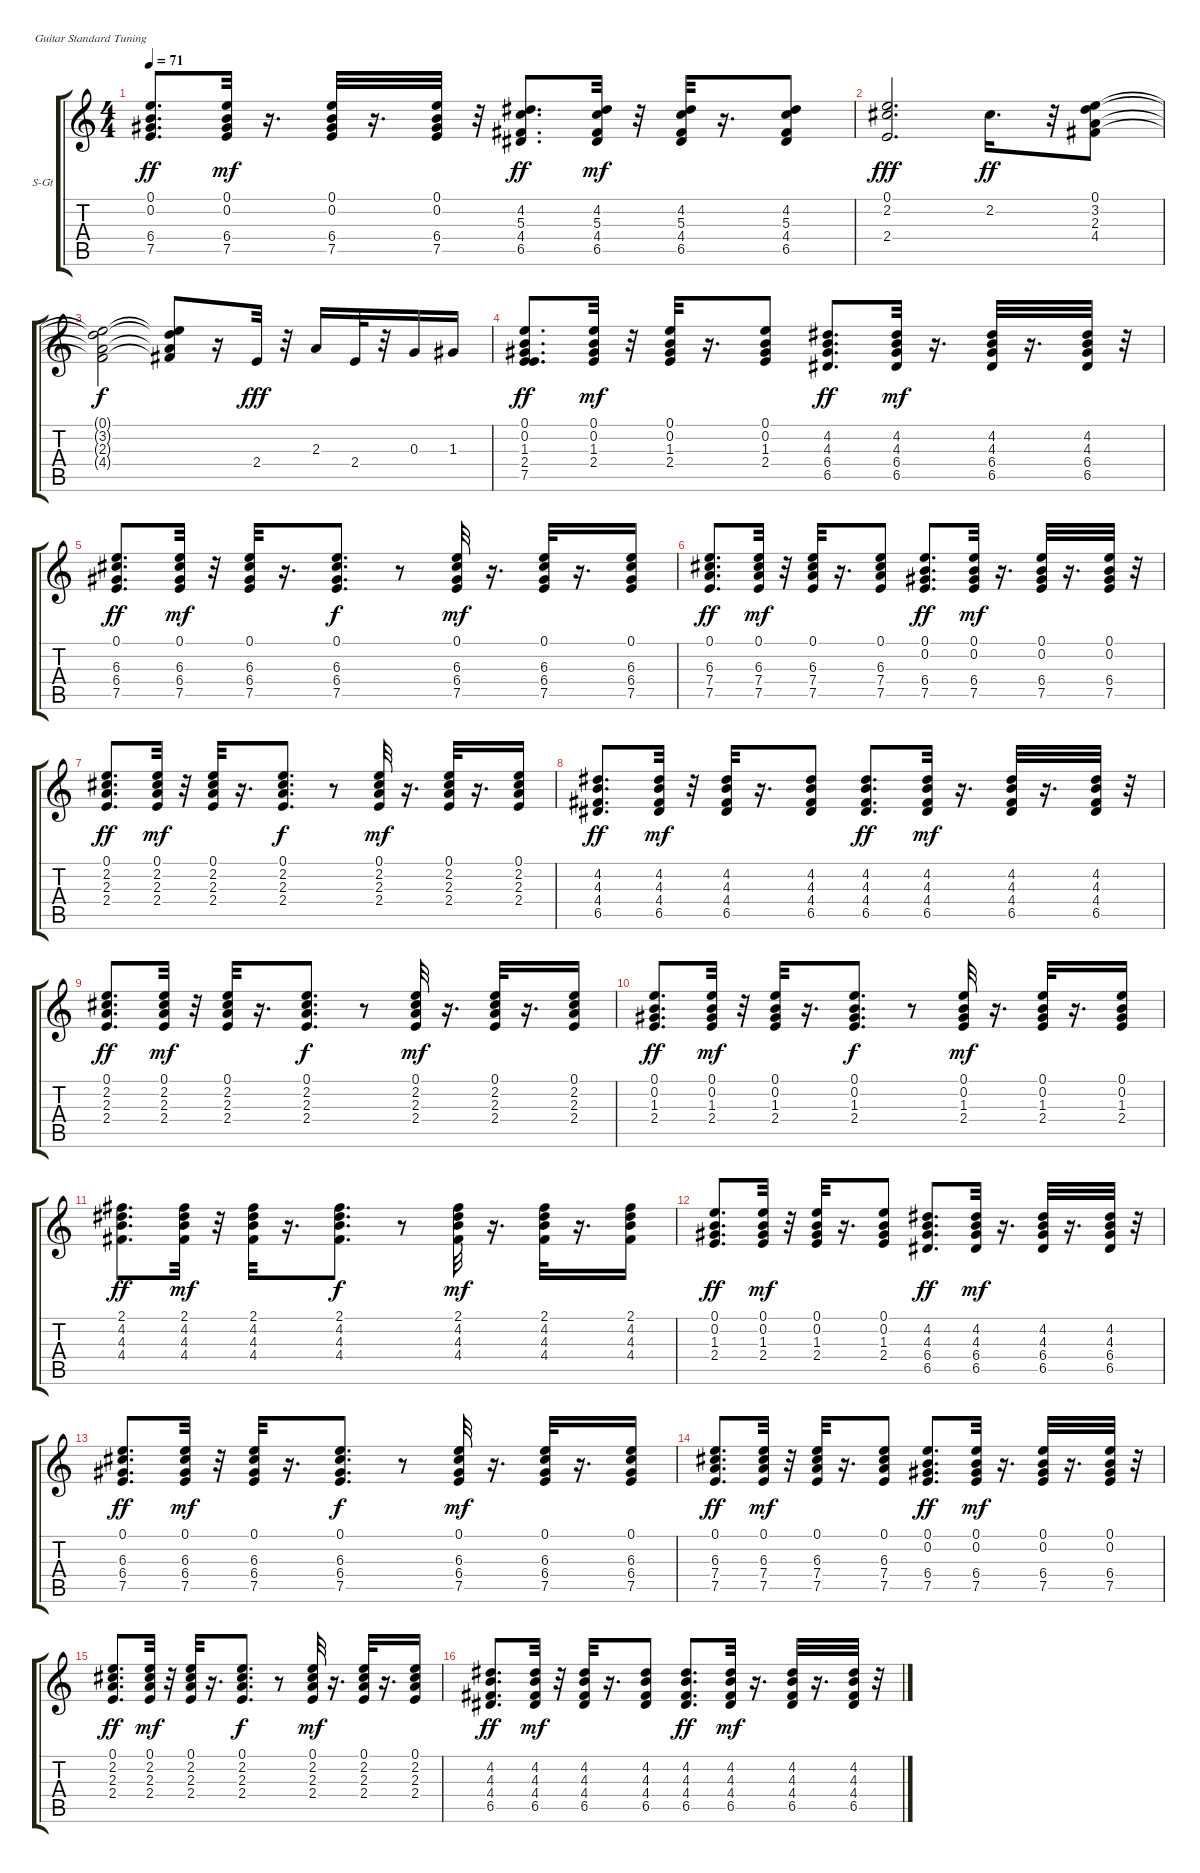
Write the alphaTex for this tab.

\bracketExtendMode groupsimilarinstruments
\firstSystemTrackNameOrientation horizontal
\otherSystemsTrackNameOrientation horizontal
\track ("Гитара 1" "S-Gt") {instrument acousticguitarsteel}
\staff {score tabs}
\tuning (E4 B3 G3 D3 A2 E2)
\ts (4 4)
\tempo 71
\clef g2
\ks c
(0.1 0.2 6.4 7.5).8{d dy ff} (0.1 0.2 6.4 7.5).32{dy mf} r.16{d} (0.1 0.2 6.4 7.5).32 r.16{d} (0.1 0.2 6.4 7.5).32 r.32 (4.2 5.3 4.4 6.5).8{d dy ff} (4.2 5.3 4.4 6.5).32{dy mf} r.32 (4.2 5.3 4.4 6.5).32 r.16{d} (4.2 5.3 4.4 6.5).8 |
(0.1 2.2 2.4).2{d dy fff} 2.2.16{d dy ff} r.32 (0.1 3.2 2.3 4.4).8 |
(0.1{t} 3.2{t} 2.3{t} 4.4{t}).2{dy f} (0.1{t} 3.2{t} 2.3{t} 4.4{t}).8 r.16 2.4.32{dy fff} r.32 2.3.16 2.4.32 r.32 0.3.16 1.3.16 |
(0.1 0.2 1.3 2.4 7.5).8{d dy ff} (0.1 0.2 1.3 2.4).32{dy mf} r.32 (0.1 0.2 1.3 2.4).32 r.16{d} (0.1 0.2 1.3 2.4).8 (4.2 4.3 6.4 6.5).8{d dy ff} (4.2 4.3 6.4 6.5).32{dy mf} r.16{d} (4.2 4.3 6.4 6.5).32 r.16{d} (4.2 4.3 6.4 6.5).32 r.32 |
(0.1 6.3 6.4 7.5).8{d dy ff} (0.1 6.3 6.4 7.5).32{dy mf} r.32 (0.1 6.3 6.4 7.5).32 r.16{d} (0.1 6.3 6.4 7.5).8{d dy f} r.8 (0.1 6.3 6.4 7.5).32{dy mf} r.16{d} (0.1 6.3 6.4 7.5).32 r.16{d} (0.1 6.3 6.4 7.5).16 |
(0.1 6.3 7.4 7.5).8{d dy ff} (0.1 6.3 7.4 7.5).32{dy mf} r.32 (0.1 6.3 7.4 7.5).32 r.16{d} (0.1 6.3 7.4 7.5).8 (0.1 0.2 6.4 7.5).8{d dy ff} (0.1 0.2 6.4 7.5).32{dy mf} r.16{d} (0.1 0.2 6.4 7.5).32 r.16{d} (0.1 0.2 6.4 7.5).32 r.32 |
(0.1 2.2 2.3 2.4).8{d dy ff} (0.1 2.2 2.3 2.4).32{dy mf} r.32 (0.1 2.2 2.3 2.4).32 r.16{d} (0.1 2.2 2.3 2.4).8{d dy f} r.8 (0.1 2.2 2.3 2.4).32{dy mf} r.16{d} (0.1 2.2 2.3 2.4).32 r.16{d} (0.1 2.2 2.3 2.4).16 |
(4.2 4.3 4.4 6.5).8{d dy ff} (4.2 4.3 4.4 6.5).32{dy mf} r.32 (4.2 4.3 4.4 6.5).32 r.16{d} (4.2 4.3 4.4 6.5).8 (4.2 4.3 4.4 6.5).8{d dy ff} (4.2 4.3 4.4 6.5).32{dy mf} r.16{d} (4.2 4.3 4.4 6.5).32 r.16{d} (4.2 4.3 4.4 6.5).32 r.32 |
(0.1 2.2 2.3 2.4).8{d dy ff} (0.1 2.2 2.3 2.4).32{dy mf} r.32 (0.1 2.2 2.3 2.4).32 r.16{d} (0.1 2.2 2.3 2.4).8{d dy f} r.8 (0.1 2.2 2.3 2.4).32{dy mf} r.16{d} (0.1 2.2 2.3 2.4).32 r.16{d} (0.1 2.2 2.3 2.4).16 |
(0.1 0.2 1.3 2.4).8{d dy ff} (0.1 0.2 1.3 2.4).32{dy mf} r.32 (0.1 0.2 1.3 2.4).32 r.16{d} (0.1 0.2 1.3 2.4).8{d dy f} r.8 (0.1 0.2 1.3 2.4).32{dy mf} r.16{d} (0.1 0.2 1.3 2.4).32 r.16{d} (0.1 0.2 1.3 2.4).16 |
(2.1 4.2 4.3 4.4).8{d dy ff} (2.1 4.2 4.3 4.4).32{dy mf} r.32 (2.1 4.2 4.3 4.4).32 r.16{d} (2.1 4.2 4.3 4.4).8{d dy f} r.8 (2.1 4.2 4.3 4.4).32{dy mf} r.16{d} (2.1 4.2 4.3 4.4).32 r.16{d} (2.1 4.2 4.3 4.4).16 |
(0.1 0.2 1.3 2.4).8{d dy ff} (0.1 0.2 1.3 2.4).32{dy mf} r.32 (0.1 0.2 1.3 2.4).32 r.16{d} (0.1 0.2 1.3 2.4).8 (4.2 4.3 6.4 6.5).8{d dy ff} (4.2 4.3 6.4 6.5).32{dy mf} r.16{d} (4.2 4.3 6.4 6.5).32 r.16{d} (4.2 4.3 6.4 6.5).32 r.32 |
(0.1 6.3 6.4 7.5).8{d dy ff} (0.1 6.3 6.4 7.5).32{dy mf} r.32 (0.1 6.3 6.4 7.5).32 r.16{d} (0.1 6.3 6.4 7.5).8{d dy f} r.8 (0.1 6.3 6.4 7.5).32{dy mf} r.16{d} (0.1 6.3 6.4 7.5).32 r.16{d} (0.1 6.3 6.4 7.5).16 |
(0.1 6.3 7.4 7.5).8{d dy ff} (0.1 6.3 7.4 7.5).32{dy mf} r.32 (0.1 6.3 7.4 7.5).32 r.16{d} (0.1 6.3 7.4 7.5).8 (0.1 0.2 6.4 7.5).8{d dy ff} (0.1 0.2 6.4 7.5).32{dy mf} r.16{d} (0.1 0.2 6.4 7.5).32 r.16{d} (0.1 0.2 6.4 7.5).32 r.32 |
(0.1 2.2 2.3 2.4).8{d dy ff} (0.1 2.2 2.3 2.4).32{dy mf} r.32 (0.1 2.2 2.3 2.4).32 r.16{d} (0.1 2.2 2.3 2.4).8{d dy f} r.8 (0.1 2.2 2.3 2.4).32{dy mf} r.16{d} (0.1 2.2 2.3 2.4).32 r.16{d} (0.1 2.2 2.3 2.4).16 |
(4.2 4.3 4.4 6.5).8{d dy ff} (4.2 4.3 4.4 6.5).32{dy mf} r.32 (4.2 4.3 4.4 6.5).32 r.16{d} (4.2 4.3 4.4 6.5).8 (4.2 4.3 4.4 6.5).8{d dy ff} (4.2 4.3 4.4 6.5).32{dy mf} r.16{d} (4.2 4.3 4.4 6.5).32 r.16{d} (4.2 4.3 4.4 6.5).32 r.32
